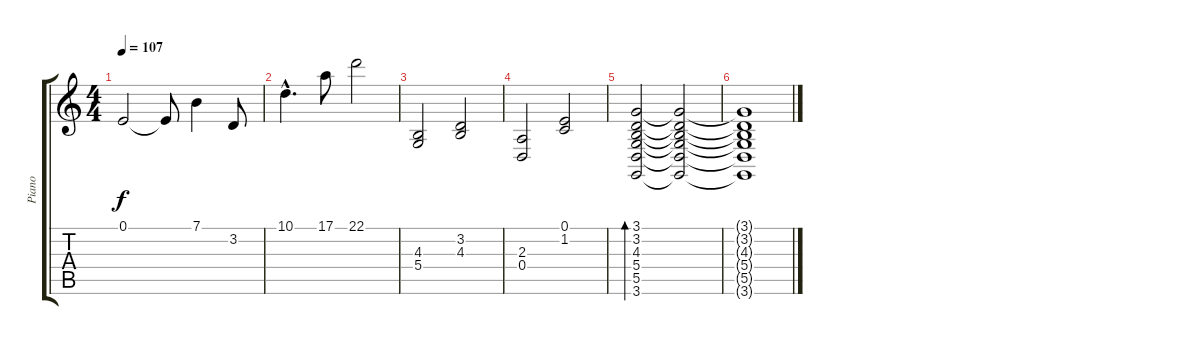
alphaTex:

\track ("Piano" "Piano") {instrument acousticgrandpiano}
\staff {score tabs}
\tuning (E4 B3 G3 D3 A2 E2) {hide}
\ts (4 4)
\tempo 107
\clef g2
\ks c
0.1{t}.2{dy f} 0.1{t}.8 7.1.4 3.2.8 |
10.1{hac}.4{d} 17.1.8 22.1.2 |
(4.3 5.4).2 (3.2 4.3).2 |
(2.3 0.4).2 (0.1 1.2).2 |
(3.1 3.2 4.3 5.4 5.5 3.6).2{bd 60} (3.1{t} 3.2{t} 4.3{t} 5.4{t} 5.5{t} 3.6{t}).2 |
(3.1{t} 3.2{t} 4.3{t} 5.4{t} 5.5{t} 3.6{t}).1
